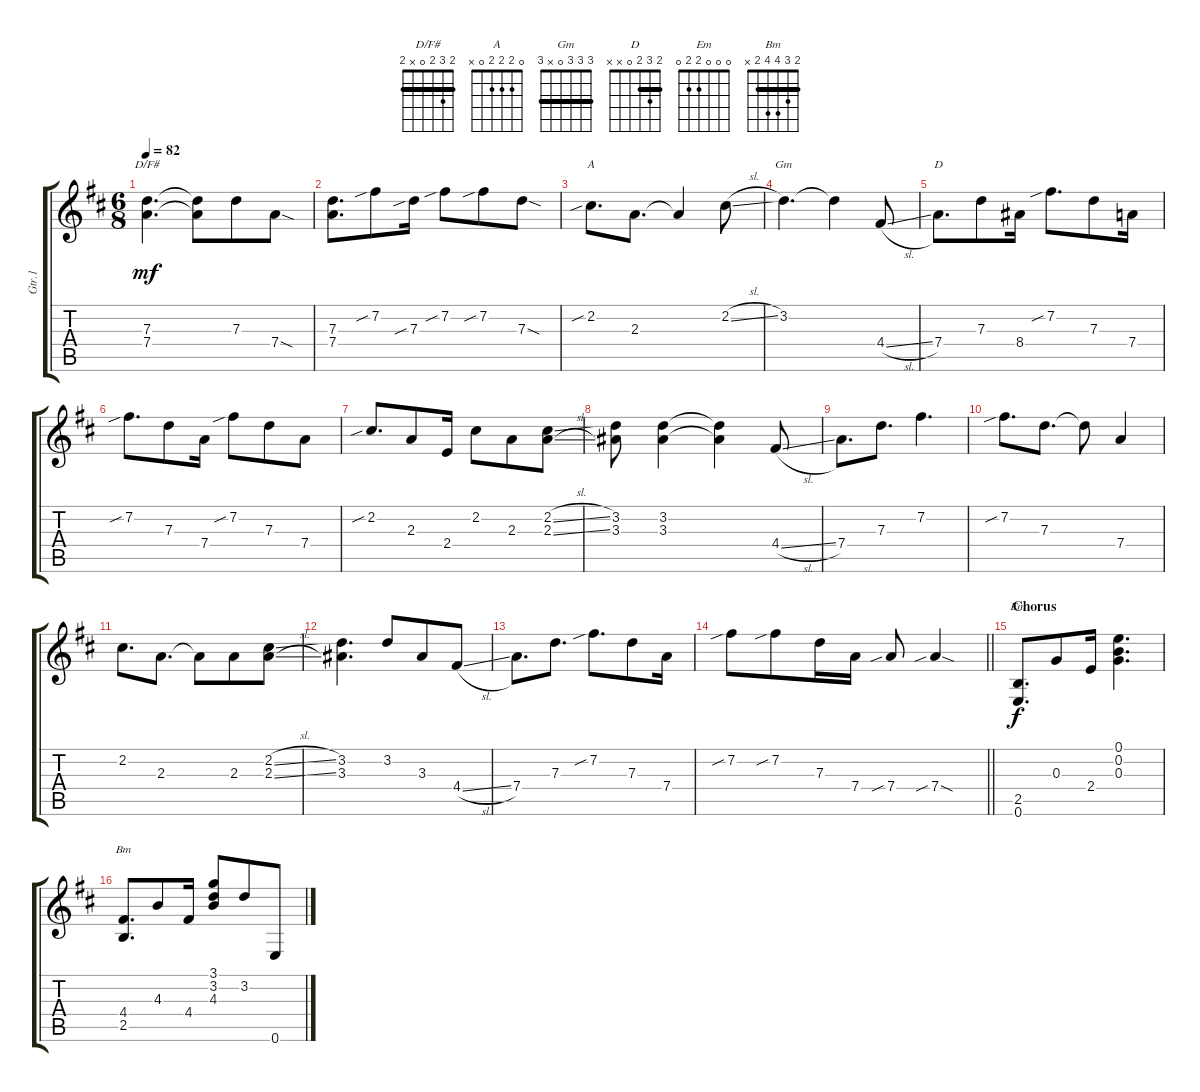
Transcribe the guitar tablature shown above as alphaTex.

\track ("Gtr.1" "Gtr.1") {instrument distortionguitar}
\staff {score tabs}
\tuning (E4 B3 G3 D3 A2 E2) {hide}
\chord ("D/F#" 2 3 2 0 x 2) {barre 2}
\chord ("A" 0 2 2 2 0 x)
\chord ("Gm" 3 3 3 0 x 3) {barre 3}
\chord ("D" 2 3 2 0 x x) {barre 2}
\chord ("Em" 0 0 0 2 2 0)
\chord ("Bm" 2 3 4 4 2 x) {barre 2}
\ts (6 8)
\tempo 82
\clef g2
\ks d
(7.3 7.4).4{d ch "D/F#" dy mf} (7.3{t} 7.4{t}).8 7.3.8 7.4{sod}.8 |
(7.3 7.4).8{d} 7.2{sib}.8 7.3{sib}.16 7.2{sib}.8 7.2{sib}.8 7.3{sod}.8 |
2.2{sib}.8{d ch "A"} 2.3.8{d} 2.3{t}.4 2.2{sl}.8 |
3.2.4{d ch "Gm"} 3.2{t}.4 4.4{sl}.8 |
7.4.8{d ch "D"} 7.3.8 8.4.16 7.2{sib}.8{d} 7.3.8 7.4.16 |
7.2{sib}.8{d} 7.3.8 7.4.16 7.2{sib}.8 7.3.8 7.4.8 |
2.2{sib}.8{d} 2.3.8 2.4.16 2.2.8 2.3.8 (2.2{sl} 2.3{sl}).8 |
(3.2 3.3).8 (3.2 3.3).4 (3.2{t} 3.3{t}).4 4.4{sl}.8 |
7.4.8{d} 7.3.8{d} 7.2.4{d} |
7.2{sib}.8{d} 7.3.8{d} 7.3{t}.8 7.4.4 |
2.2.8{d} 2.3.8{d} 2.3{t}.8 2.3.8 (2.2{sl} 2.3{sl}).8 |
(3.2 3.3).4{d} 3.2.8 3.3.8 4.4{sl}.8 |
7.4.8{d} 7.3.8{d} 7.2{sib}.8{d} 7.3.8 7.4.16 |
\barLineRight lightlight
7.2{sib}.8 7.2{sib}.8 7.3.16 7.4.16 7.4{sib}.8 7.4{sib sod}.4 |
\section ("" "Chorus")
(2.5 0.6).8{d ch "Em" dy f instrument distortionguitar} 0.3.8 2.4.16 (0.1 0.2 0.3).4{d} |
(4.4 2.5).8{d ch "Bm"} 4.3.8 4.4.16 (3.1 3.2 4.3).8 3.2.8 0.6.8
